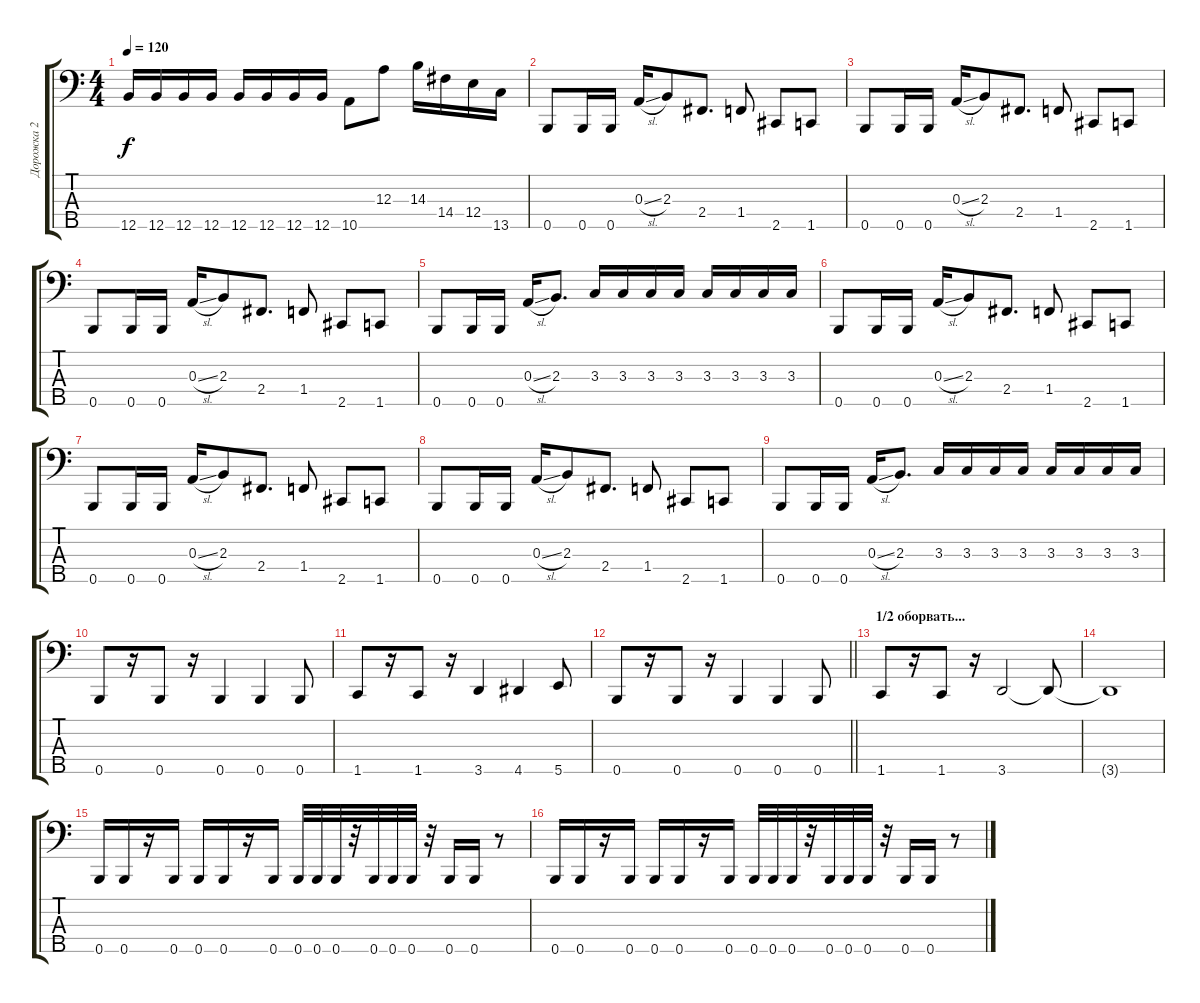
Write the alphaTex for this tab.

\track ("Дорожка 2" "Дорожка 2") {instrument electricbassfinger}
\staff {score tabs}
\tuning (G2 D2 A1 E1 B0) {hide}
\ts (4 4)
\tempo 120
\clef f4
\ks c
12.5.16{dy f} 12.5.16 12.5.16 12.5.16 12.5.16 12.5.16 12.5.16 12.5.16 10.5.8 12.3.8 14.3.16 14.4.16 12.4.16 13.5.16 |
0.5.8 0.5.16 0.5.16 0.3{sl}.16 2.3.8 2.4.8{d} 1.4.8 2.5.8 1.5.8 |
0.5.8 0.5.16 0.5.16 0.3{sl}.16 2.3.8 2.4.8{d} 1.4.8 2.5.8 1.5.8 |
0.5.8 0.5.16 0.5.16 0.3{sl}.16 2.3.8 2.4.8{d} 1.4.8 2.5.8 1.5.8 |
0.5.8 0.5.16 0.5.16 0.3{sl}.16 2.3.8{d} 3.3.16 3.3.16 3.3.16 3.3.16 3.3.16 3.3.16 3.3.16 3.3.16 |
0.5.8 0.5.16 0.5.16 0.3{sl}.16 2.3.8 2.4.8{d} 1.4.8 2.5.8 1.5.8 |
0.5.8 0.5.16 0.5.16 0.3{sl}.16 2.3.8 2.4.8{d} 1.4.8 2.5.8 1.5.8 |
0.5.8 0.5.16 0.5.16 0.3{sl}.16 2.3.8 2.4.8{d} 1.4.8 2.5.8 1.5.8 |
0.5.8 0.5.16 0.5.16 0.3{sl}.16 2.3.8{d} 3.3.16 3.3.16 3.3.16 3.3.16 3.3.16 3.3.16 3.3.16 3.3.16 |
0.5.8 r.16 0.5.8 r.16 0.5.4 0.5.4 0.5.8 |
1.5.8 r.16 1.5.8 r.16 3.5.4 4.5.4 5.5.8 |
\barLineRight lightlight
0.5.8 r.16 0.5.8 r.16 0.5.4 0.5.4 0.5.8 |
\section ("" "1/2 оборвать...")
1.5.8 r.16 1.5.8 r.16 3.5.2 3.5{t}.8 |
3.5{t}.1 |
0.5.16 0.5.16 r.16 0.5.16 0.5.16 0.5.16 r.16 0.5.16 0.5.32 0.5.32 0.5.32 r.32 0.5.32 0.5.32 0.5.32 r.32 0.5.16 0.5.16 r.8 |
0.5.16 0.5.16 r.16 0.5.16 0.5.16 0.5.16 r.16 0.5.16 0.5.32 0.5.32 0.5.32 r.32 0.5.32 0.5.32 0.5.32 r.32 0.5.16 0.5.16 r.8
